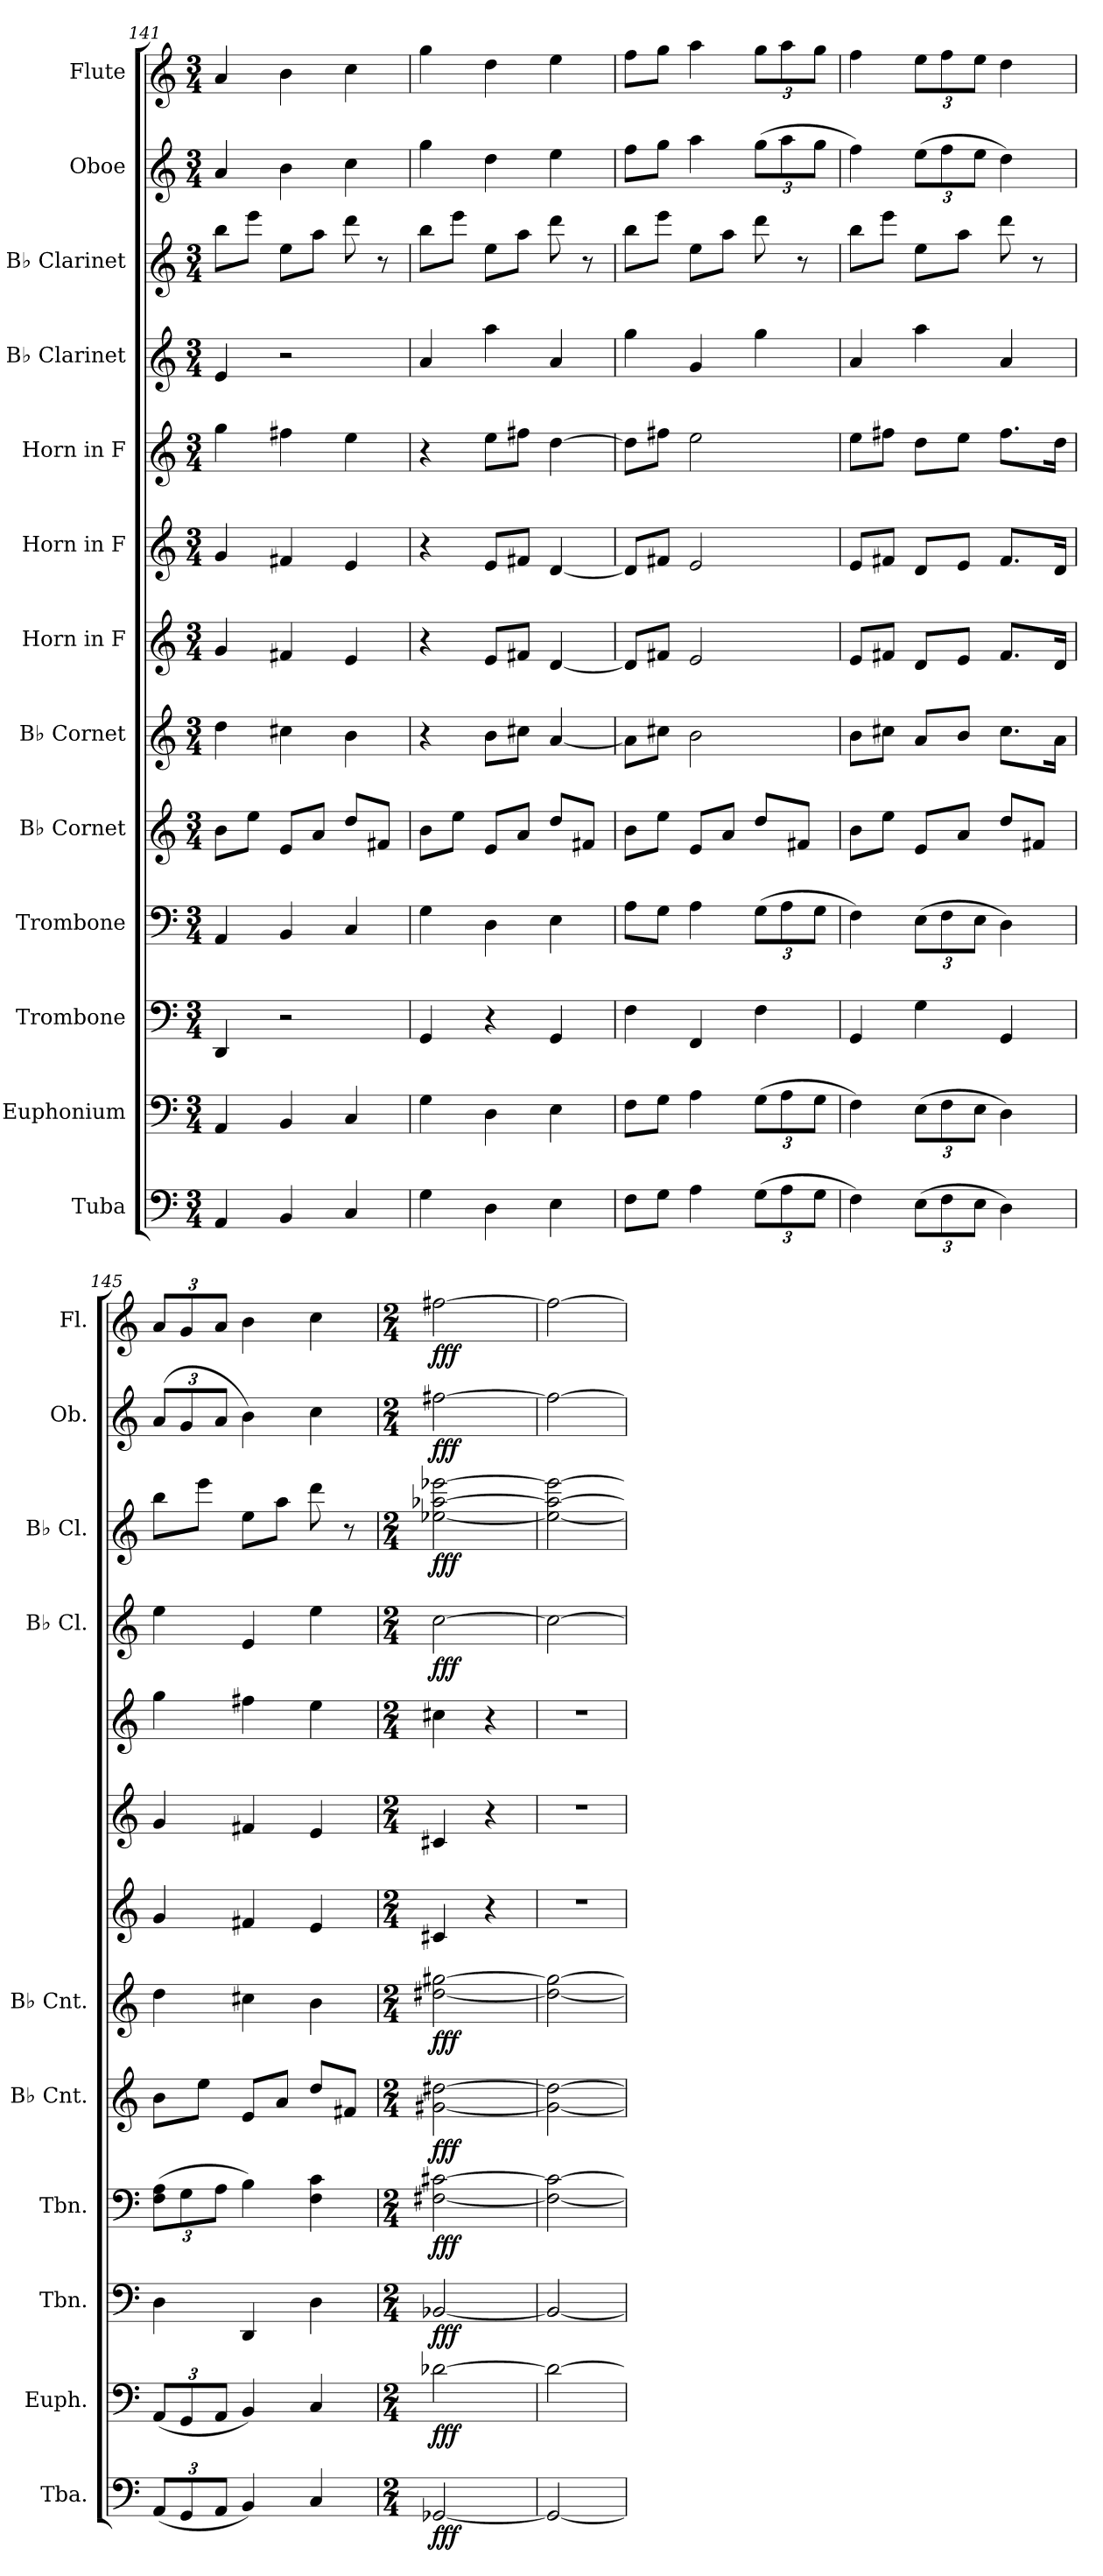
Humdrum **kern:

**kern	**dynam	**kern	**dynam	**kern	**dynam	**kern	**dynam	**kern	**dynam	**kern	**dynam	**kern	**kern	**kern	**kern	**dynam	**kern	**dynam	**kern	**dynam	**kern	**dynam
*part13	*part13	*part12	*part12	*part11	*part11	*part10	*part10	*part9	*part9	*part8	*part8	*part7	*part6	*part5	*part4	*part4	*part3	*part3	*part2	*part2	*part1	*part1
*staff13	*staff13	*staff12	*staff12	*staff11	*staff11	*staff10	*staff10	*staff9	*staff9	*staff8	*staff8	*staff7	*staff6	*staff5	*staff4	*staff4	*staff3	*staff3	*staff2	*staff2	*staff1	*staff1
*I"Tuba	*	*I"Euphonium	*	*I"Trombone	*	*I"Trombone	*	*I"B♭ Cornet	*	*I"B♭ Cornet	*	*I"Horn in F	*I"Horn in F	*I"Horn in F	*I"B♭ Clarinet	*	*I"B♭ Clarinet	*	*I"Oboe	*	*I"Flute	*
*I'Tba.	*	*I'Euph.	*	*I'Tbn.	*	*I'Tbn.	*	*I'B♭ Cnt.	*	*I'B♭ Cnt.	*	*	*	*	*I'B♭ Cl.	*	*I'B♭ Cl.	*	*I'Ob.	*	*I'Fl.	*
*clefF4	*	*clefF4	*	*clefF4	*	*clefF4	*	*clefG2	*	*clefG2	*	*clefG2	*clefG2	*clefG2	*clefG2	*	*clefG2	*	*clefG2	*	*clefG2	*
*	*	*	*	*	*	*	*	*ITrd1c2	*	*ITrd1c2	*	*ITrd4c7	*ITrd4c7	*ITrd4c7	*ITrd1c2	*	*ITrd1c2	*	*	*	*	*
*k[]	*	*k[]	*	*k[]	*	*k[]	*	*k[b-e-]	*	*k[b-e-]	*	*k[b-]	*k[b-]	*k[b-]	*k[b-e-]	*	*k[b-e-]	*	*k[]	*	*k[]	*
*M3/4	*	*M3/4	*	*M3/4	*	*M3/4	*	*M3/4	*	*M3/4	*	*M3/4	*M3/4	*M3/4	*M3/4	*	*M3/4	*	*M3/4	*	*M3/4	*
=141	=141	=141	=141	=141	=141	=141	=141	=141	=141	=141	=141	=141	=141	=141	=141	=141	=141	=141	=141	=141	=141	=141
4AA/	.	4AA/	.	4DD/	.	4AA/	.	8a\L	.	4cc\	.	4c/	4c/	4cc\	4d/	.	8aa\L	.	4a/	.	4a/	.
.	.	.	.	.	.	.	.	8dd\J	.	.	.	.	.	.	.	.	8ddd\J	.	.	.	.	.
4BB/	.	4BB/	.	2r	.	4BB/	.	8d/L	.	4bn\	.	4Bn/	4Bn/	4bn\	2r	.	8dd\L	.	4b\	.	4b\	.
.	.	.	.	.	.	.	.	8g/J	.	.	.	.	.	.	.	.	8gg\J	.	.	.	.	.
4C/	.	4C/	.	.	.	4C/	.	8cc/L	.	4a\	.	4A/	4A/	4a\	.	.	8ccc\	.	4cc\	.	4cc\	.
.	.	.	.	.	.	.	.	8en/J	.	.	.	.	.	.	.	.	8r	.	.	.	.	.
=142	=142	=142	=142	=142	=142	=142	=142	=142	=142	=142	=142	=142	=142	=142	=142	=142	=142	=142	=142	=142	=142	=142
4G\	.	4G\	.	4GG/	.	4G\	.	8a\L	.	4r	.	4r	4r	4r	4g/	.	8aa\L	.	4gg\	.	4gg\	.
.	.	.	.	.	.	.	.	8dd\J	.	.	.	.	.	.	.	.	8ddd\J	.	.	.	.	.
4D\	.	4D\	.	4r	.	4D\	.	8d/L	.	8a\L	.	8A/L	8A/L	8a\L	4gg\	.	8dd\L	.	4dd\	.	4dd\	.
.	.	.	.	.	.	.	.	8g/J	.	8bn\J	.	8Bn/J	8Bn/J	8bn\J	.	.	8gg\J	.	.	.	.	.
4E\	.	4E\	.	4GG/	.	4E\	.	8cc/L	.	[4g/	.	[4G/	[4G/	[4g\	4g/	.	8ccc\	.	4ee\	.	4ee\	.
.	.	.	.	.	.	.	.	8en/J	.	.	.	.	.	.	.	.	8r	.	.	.	.	.
=143	=143	=143	=143	=143	=143	=143	=143	=143	=143	=143	=143	=143	=143	=143	=143	=143	=143	=143	=143	=143	=143	=143
8F\L	.	8F\L	.	4F\	.	8A\L	.	8a\L	.	8g\L]	.	8G/L]	8G/L]	8g\L]	4ff\	.	8aa\L	.	8ff\L	.	8ff\L	.
8G\J	.	8G\J	.	.	.	8G\J	.	8dd\J	.	8bn\J	.	8Bn/J	8Bn/J	8bn\J	.	.	8ddd\J	.	8gg\J	.	8gg\J	.
4A\	.	4A\	.	4FF/	.	4A\	.	8d/L	.	2a\	.	2A/	2A/	2a\	4f/	.	8dd\L	.	4aa\	.	4aa\	.
.	.	.	.	.	.	.	.	8g/J	.	.	.	.	.	.	.	.	8gg\J	.	.	.	.	.
*Xbrackettup	*	*Xbrackettup	*	*	*	*Xbrackettup	*	*	*	*	*	*	*	*	*	*	*	*	*Xbrackettup	*	*Xbrackettup	*
(12G\L	.	(12G\L	.	4F\	.	(12G\L	.	8cc/L	.	.	.	.	.	.	4ff\	.	8ccc\	.	(12gg\L	.	12gg\L	.
12A\	.	12A\	.	.	.	12A\	.	.	.	.	.	.	.	.	.	.	.	.	12aa\	.	12aa\	.
.	.	.	.	.	.	.	.	8en/J	.	.	.	.	.	.	.	.	8r	.	.	.	.	.
12G\J	.	12G\J	.	.	.	12G\J	.	.	.	.	.	.	.	.	.	.	.	.	12gg\J	.	12gg\J	.
!!LO:PB:g=z
=144	=144	=144	=144	=144	=144	=144	=144	=144	=144	=144	=144	=144	=144	=144	=144	=144	=144	=144	=144	=144	=144	=144
4F\)	.	4F\)	.	4GG/	.	4F\)	.	8a\L	.	8a\L	.	8A/L	8A/L	8a\L	4g/	.	8aa\L	.	4ff\)	.	4ff\	.
.	.	.	.	.	.	.	.	8dd\J	.	8bn\J	.	8Bn/J	8Bn/J	8bn\J	.	.	8ddd\J	.	.	.	.	.
(12E\L	.	(12E\L	.	4G\	.	(12E\L	.	8d/L	.	8g/L	.	8G/L	8G/L	8g\L	4gg\	.	8dd\L	.	(12ee\L	.	12ee\L	.
12F\	.	12F\	.	.	.	12F\	.	.	.	.	.	.	.	.	.	.	.	.	12ff\	.	12ff\	.
.	.	.	.	.	.	.	.	8g/J	.	8a/J	.	8A/J	8A/J	8a\J	.	.	8gg\J	.	.	.	.	.
12E\J	.	12E\J	.	.	.	12E\J	.	.	.	.	.	.	.	.	.	.	.	.	12ee\J	.	12ee\J	.
4D\)	.	4D\)	.	4GG/	.	4D\)	.	8cc/L	.	8.b\L	.	8.B/L	8.B/L	8.b\L	4g/	.	8ccc\	.	4dd\)	.	4dd\	.
.	.	.	.	.	.	.	.	8en/J	.	.	.	.	.	.	.	.	8r	.	.	.	.	.
.	.	.	.	.	.	.	.	.	.	16g\Jk	.	16G/Jk	16G/Jk	16g\Jk	.	.	.	.	.	.	.	.
=145	=145	=145	=145	=145	=145	=145	=145	=145	=145	=145	=145	=145	=145	=145	=145	=145	=145	=145	=145	=145	=145	=145
(12AA/L	.	(12AA/L	.	4D\	.	(12F\ 12A\L	.	8a\L	.	4cc\	.	4c/	4c/	4cc\	4dd\	.	8aa\L	.	(12a/L	.	12a/L	.
12GG/	.	12GG/	.	.	.	12G\	.	.	.	.	.	.	.	.	.	.	.	.	12g/	.	12g/	.
.	.	.	.	.	.	.	.	8dd\J	.	.	.	.	.	.	.	.	8ddd\J	.	.	.	.	.
12AA/J	.	12AA/J	.	.	.	12A\J	.	.	.	.	.	.	.	.	.	.	.	.	12a/J	.	12a/J	.
4BB/)	.	4BB/)	.	4DD/	.	4B\)	.	8d/L	.	4bn\	.	4Bn/	4Bn/	4bn\	4d/	.	8dd\L	.	4b\)	.	4b\	.
.	.	.	.	.	.	.	.	8g/J	.	.	.	.	.	.	.	.	8gg\J	.	.	.	.	.
4C/	.	4C/	.	4D\	.	4F\ 4c\	.	8cc/L	.	4a\	.	4A/	4A/	4a\	4dd\	.	8ccc\	.	4cc\	.	4cc\	.
.	.	.	.	.	.	.	.	8en/J	.	.	.	.	.	.	.	.	8r	.	.	.	.	.
=146	=146	=146	=146	=146	=146	=146	=146	=146	=146	=146	=146	=146	=146	=146	=146	=146	=146	=146	=146	=146	=146	=146
*M2/4	*	*M2/4	*	*M2/4	*	*M2/4	*	*M2/4	*	*M2/4	*	*M2/4	*M2/4	*M2/4	*M2/4	*	*M2/4	*	*M2/4	*	*M2/4	*
*	*	*	*	*	*	*	*	*	*	*	*	*	*	*	*	*	*	*	*	*	*MM120	*
!	!LO:DY:b	!	!LO:DY:b	!	!LO:DY:b	!	!LO:DY:b	!	!LO:DY:b	!	!LO:DY:b	!	!	!	!	!LO:DY:b	!	!LO:DY:b	!	!LO:DY:b	!	!LO:DY:b
[2GG-X/	fff	[2d-X\	fff	[2BB-X/	fff	[2F#X\ [2c#X\	fff	[2f#X\ [2cc#X\	fff	[2cc#X\ [2ff#X\	fff	4F#X/	4F#X/	4f#X\	[2b-\	fff	[2dd-X\ [2gg-X\ [2ddd-X\	fff	[2ff#X\	fff	[2ff#X\	fff
.	.	.	.	.	.	.	.	.	.	.	.	4r	4r	4r	.	.	.	.	.	.	.	.
=147	=147	=147	=147	=147	=147	=147	=147	=147	=147	=147	=147	=147	=147	=147	=147	=147	=147	=147	=147	=147	=147	=147
2GG-/_	.	2d-\_	.	2BB-/_	.	2F#\_ 2c#\_	.	2f#\_ 2cc#\_	.	2cc#\_ 2ff#\_	.	2r	2r	2r	2b-\_	.	2dd-\_ 2gg-\_ 2ddd-\_	.	2ff#\_	.	2ff#\_	.
=	=	=	=	=	=	=	=	=	=	=	=	=	=	=	=	=	=	=	=	=	=	=
*-	*-	*-	*-	*-	*-	*-	*-	*-	*-	*-	*-	*-	*-	*-	*-	*-	*-	*-	*-	*-	*-	*-
